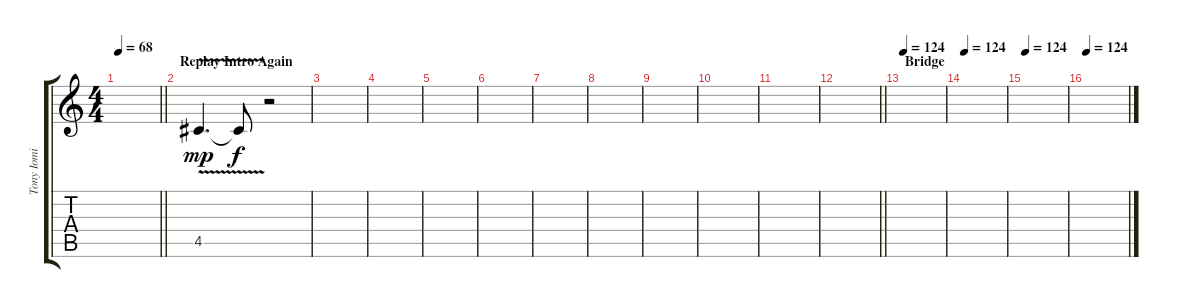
\track ("Tony Iomi Guitar 2" "Tony Iomi ") {instrument distortionguitar}
\staff {score tabs}
\tuning (E4 B3 G3 D3 A2 E2) {hide}
\ts (4 4)
\tempo 68
\clef g2
\barLineRight lightlight
\ks c
|
\section ("" "Replay Intro Again")
4.5{v}.4{d dy mp} 4.5{t}.8{dy f} r.2 |
|
|
|
|
|
|
|
|
|
\barLineRight lightlight
|
\section ("" "Bridge")
\tempo 124
|
\tempo 124
|
\tempo 124
|
\tempo 124
